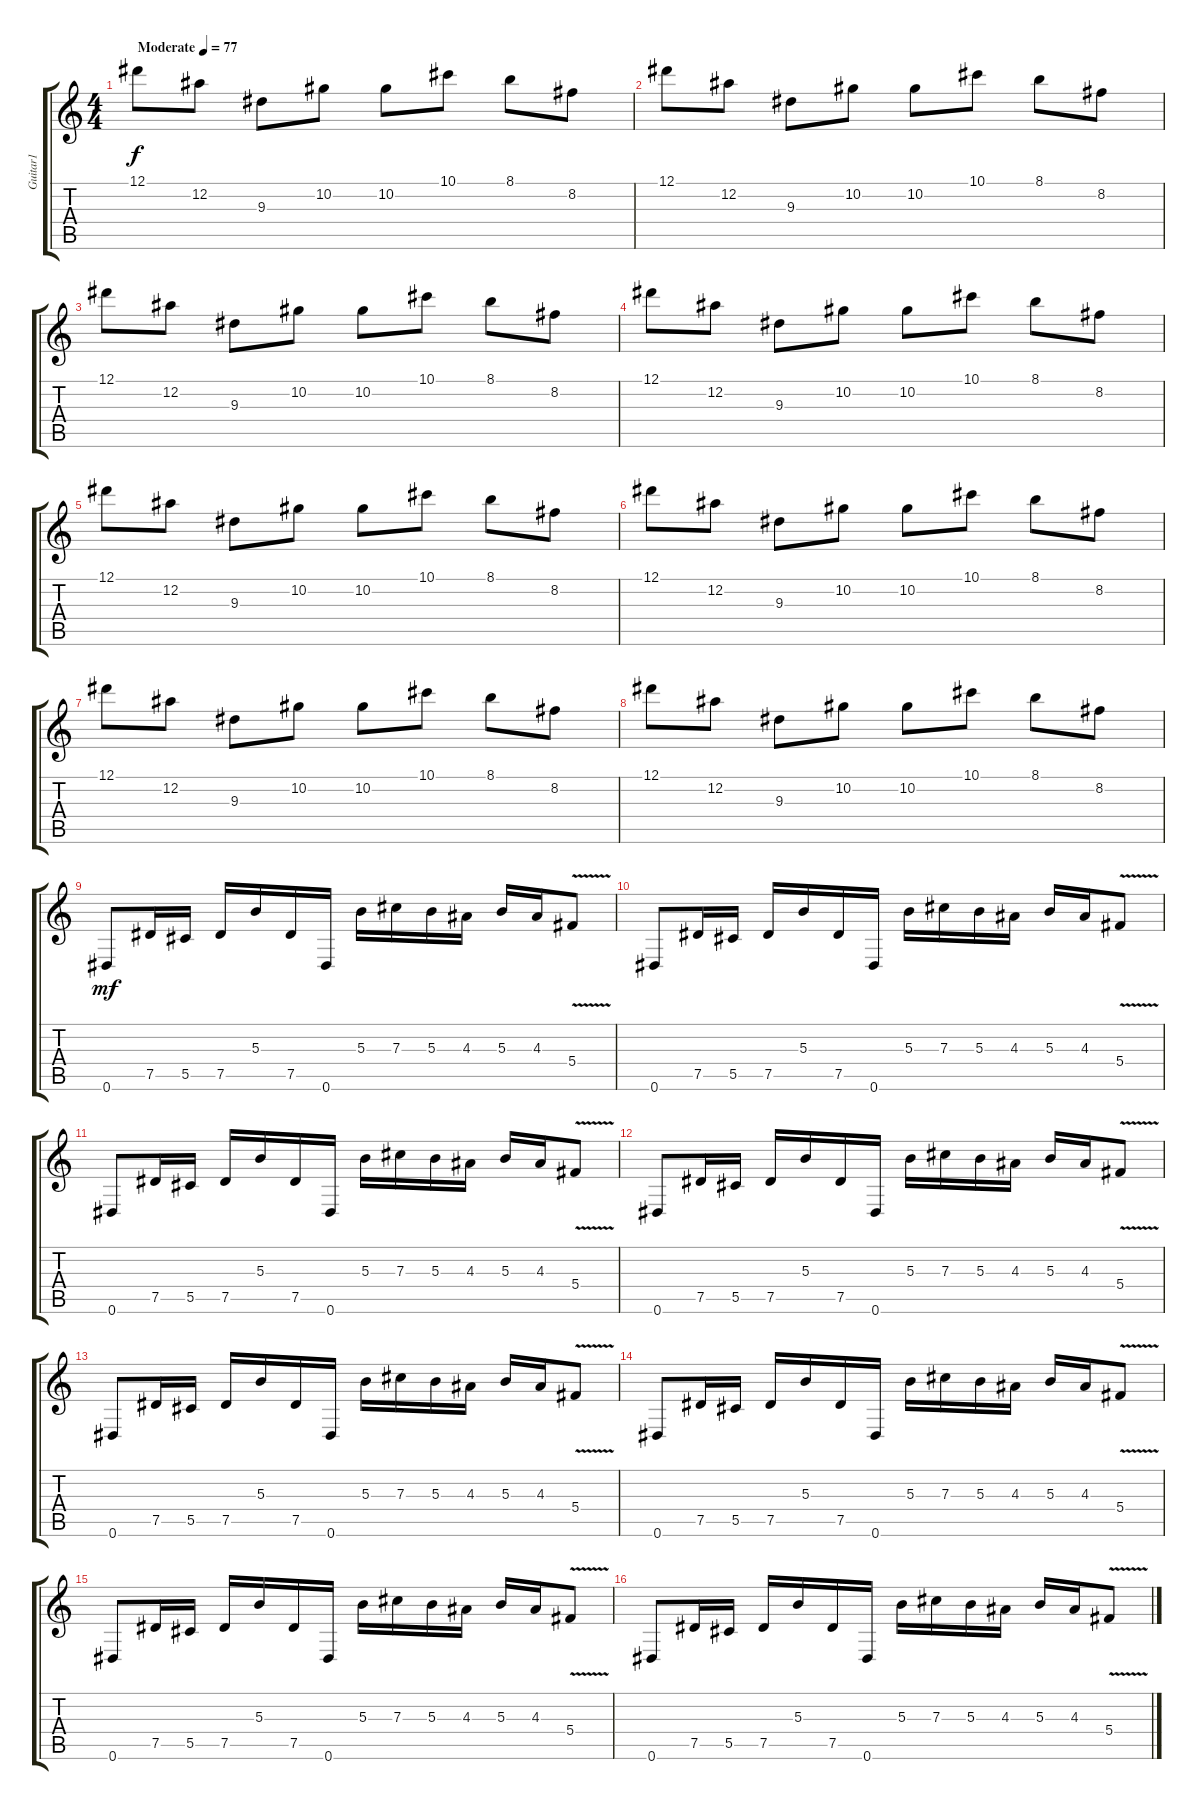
\track ("Guitar1" "Guitar1") {instrument overdrivenguitar}
\staff {score tabs}
\tuning (Eb4 Bb3 Gb3 Db3 Ab2 Eb2) {hide}
\ts (4 4)
\tempo (77 "Moderate")
\clef g2
\ks c
12.1.8{dy f instrument overdrivenguitar} 12.2.8 9.3.8 10.2.8 10.2.8 10.1.8 8.1.8 8.2.8 |
12.1.8 12.2.8 9.3.8 10.2.8 10.2.8 10.1.8 8.1.8 8.2.8 |
12.1.8 12.2.8 9.3.8 10.2.8 10.2.8 10.1.8 8.1.8 8.2.8 |
12.1.8 12.2.8 9.3.8 10.2.8 10.2.8 10.1.8 8.1.8 8.2.8 |
12.1.8 12.2.8 9.3.8 10.2.8 10.2.8 10.1.8 8.1.8 8.2.8 |
12.1.8 12.2.8 9.3.8 10.2.8 10.2.8 10.1.8 8.1.8 8.2.8 |
12.1.8 12.2.8 9.3.8 10.2.8 10.2.8 10.1.8 8.1.8 8.2.8 |
12.1.8 12.2.8 9.3.8 10.2.8 10.2.8 10.1.8 8.1.8 8.2.8 |
0.6.8{dy mf} 7.5.16 5.5.16 7.5.16 5.3.16 7.5.16 0.6.16 5.3.16 7.3.16 5.3.16 4.3.16 5.3.16 4.3.16 5.4{v}.8 |
0.6.8 7.5.16 5.5.16 7.5.16 5.3.16 7.5.16 0.6.16 5.3.16 7.3.16 5.3.16 4.3.16 5.3.16 4.3.16 5.4{v}.8 |
0.6.8 7.5.16 5.5.16 7.5.16 5.3.16 7.5.16 0.6.16 5.3.16 7.3.16 5.3.16 4.3.16 5.3.16 4.3.16 5.4{v}.8 |
0.6.8 7.5.16 5.5.16 7.5.16 5.3.16 7.5.16 0.6.16 5.3.16 7.3.16 5.3.16 4.3.16 5.3.16 4.3.16 5.4{v}.8 |
0.6.8 7.5.16 5.5.16 7.5.16 5.3.16 7.5.16 0.6.16 5.3.16 7.3.16 5.3.16 4.3.16 5.3.16 4.3.16 5.4{v}.8 |
0.6.8 7.5.16 5.5.16 7.5.16 5.3.16 7.5.16 0.6.16 5.3.16 7.3.16 5.3.16 4.3.16 5.3.16 4.3.16 5.4{v}.8 |
0.6.8 7.5.16 5.5.16 7.5.16 5.3.16 7.5.16 0.6.16 5.3.16 7.3.16 5.3.16 4.3.16 5.3.16 4.3.16 5.4{v}.8 |
0.6.8 7.5.16 5.5.16 7.5.16 5.3.16 7.5.16 0.6.16 5.3.16 7.3.16 5.3.16 4.3.16 5.3.16 4.3.16 5.4{v}.8
